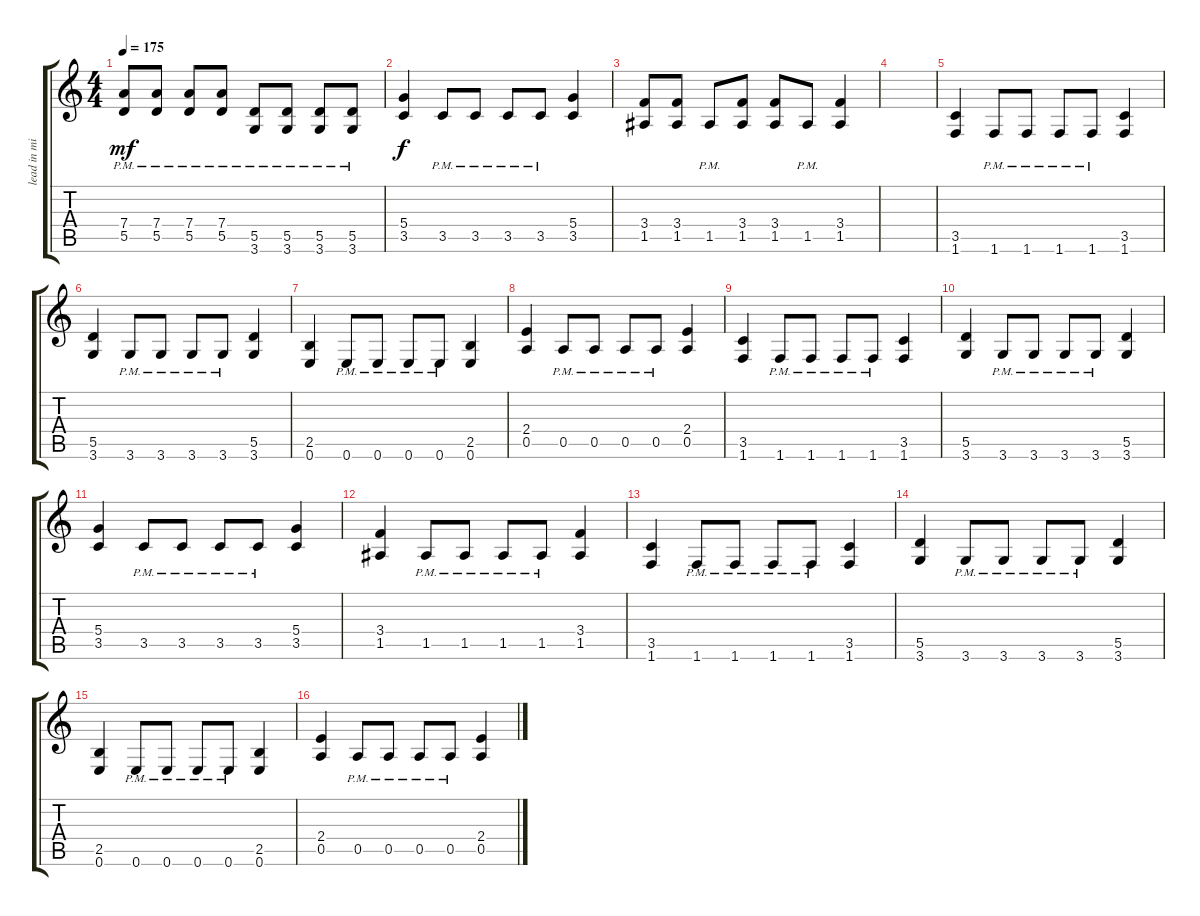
\track ("lead in mi" "lead in mi") {instrument distortionguitar}
\staff {score tabs}
\tuning (E4 B3 G3 D3 A2 E2) {hide}
\ts (4 4)
\tempo 175
\clef g2
\ks c
(7.4{pm} 5.5{pm}).8{dy mf} (7.4{pm} 5.5{pm}).8 (7.4{pm} 5.5{pm}).8 (7.4{pm} 5.5{pm}).8 (5.5{pm} 3.6{pm}).8 (5.5{pm} 3.6{pm}).8 (5.5{pm} 3.6{pm}).8 (5.5{pm} 3.6{pm}).8 |
(5.4 3.5).4{dy f} 3.5{pm}.8 3.5{pm}.8 3.5{pm}.8 3.5{pm}.8 (5.4 3.5).4 |
(3.4 1.5).8 (3.4 1.5).8 1.5{pm}.8 (3.4 1.5).8 (3.4 1.5).8 1.5{pm}.8 (3.4 1.5).4 |
|
(3.5 1.6).4 1.6{pm}.8 1.6{pm}.8 1.6{pm}.8 1.6{pm}.8 (3.5 1.6).4 |
(5.5 3.6).4 3.6{pm}.8 3.6{pm}.8 3.6{pm}.8 3.6{pm}.8 (5.5 3.6).4 |
(2.5 0.6).4 0.6{pm}.8 0.6{pm}.8 0.6{pm}.8 0.6{pm}.8 (2.5 0.6).4 |
(2.4 0.5).4 0.5{pm}.8 0.5{pm}.8 0.5{pm}.8 0.5{pm}.8 (2.4 0.5).4 |
(3.5 1.6).4 1.6{pm}.8 1.6{pm}.8 1.6{pm}.8 1.6{pm}.8 (3.5 1.6).4 |
(5.5 3.6).4 3.6{pm}.8 3.6{pm}.8 3.6{pm}.8 3.6{pm}.8 (5.5 3.6).4 |
(5.4 3.5).4 3.5{pm}.8 3.5{pm}.8 3.5{pm}.8 3.5{pm}.8 (5.4 3.5).4 |
(3.4 1.5).4 1.5{pm}.8 1.5{pm}.8 1.5{pm}.8 1.5{pm}.8 (3.4 1.5).4 |
(3.5 1.6).4 1.6{pm}.8 1.6{pm}.8 1.6{pm}.8 1.6{pm}.8 (3.5 1.6).4 |
(5.5 3.6).4 3.6{pm}.8 3.6{pm}.8 3.6{pm}.8 3.6{pm}.8 (5.5 3.6).4 |
(2.5 0.6).4 0.6{pm}.8 0.6{pm}.8 0.6{pm}.8 0.6{pm}.8 (2.5 0.6).4 |
(2.4 0.5).4 0.5{pm}.8 0.5{pm}.8 0.5{pm}.8 0.5{pm}.8 (2.4 0.5).4
